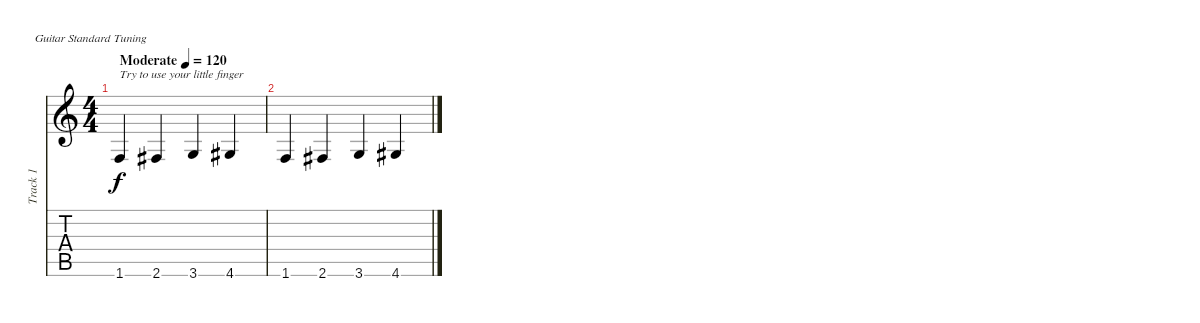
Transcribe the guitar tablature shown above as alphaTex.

\defaultSystemsLayout 4
\bracketExtendMode nobrackets
\otherSystemsTrackNameOrientation horizontal
\track ("Track 1" "Track 1") {instrument acousticguitarsteel}
\staff {score tabs}
\tuning (E4 B3 G3 D3 A2 E2)
\ts (4 4)
\beaming (8 2 2 2 2)
\tempo (120 "Moderate")
\clef g2
\ks c
1.6.4{txt "Try to use your little finger" dy f instrument acousticguitarsteel beam Up} 2.6{acc #}.4{beam Up} 3.6.4{beam Up} 4.6{acc #}.4{beam Up} |
1.6.4{beam Up} 2.6{acc #}.4{beam Up} 3.6.4{beam Up} 4.6{acc #}.4{beam Up}
